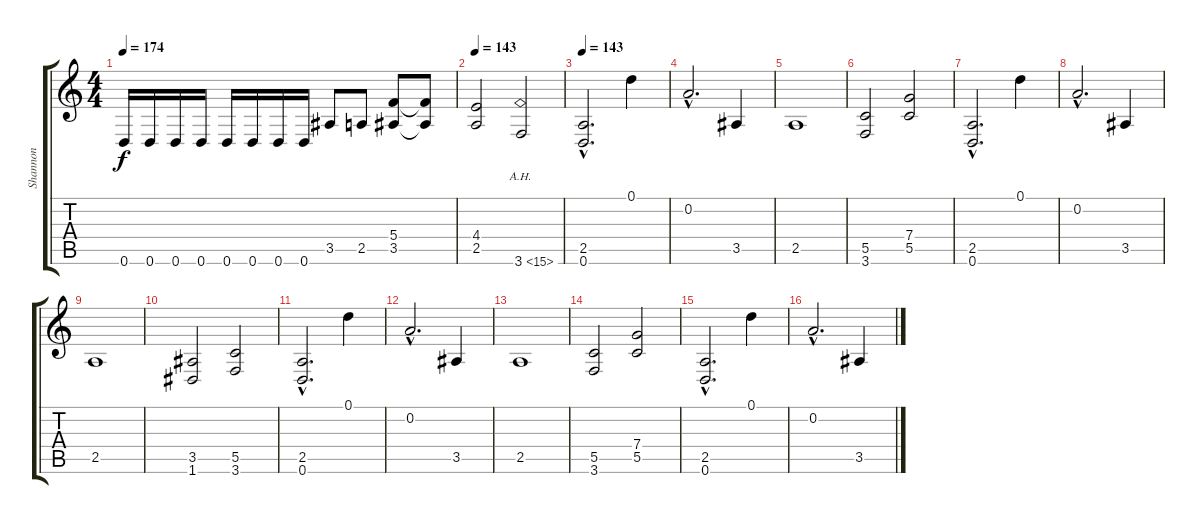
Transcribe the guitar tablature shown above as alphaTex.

\track ("Shannon" "Shannon") {instrument distortionguitar}
\staff {score tabs}
\tuning (D4 A3 F3 C3 G2 D2) {hide}
\ts (4 4)
\tempo 174
\clef g2
\ks c
0.6.16{dy f} 0.6.16 0.6.16 0.6.16 0.6.16 0.6.16 0.6.16 0.6.16 3.5.8 2.5.8 (5.4 3.5).8 (5.4{t} 3.5{t}).8 |
\tempo 143
(4.4 2.5).2 3.6{ah 12}.2 |
\tempo 143
(2.5{hac} 0.6{hac}).2{d} 0.1.4 |
0.2{hac}.2{d} 3.5.4 |
2.5.1 |
(5.5 3.6).2 (7.4 5.5).2 |
(2.5{hac} 0.6{hac}).2{d} 0.1.4 |
0.2{hac}.2{d} 3.5.4 |
2.5.1 |
(3.5 1.6).2 (5.5 3.6).2 |
(2.5{hac} 0.6{hac}).2{d} 0.1.4 |
0.2{hac}.2{d} 3.5.4 |
2.5.1 |
(5.5 3.6).2 (7.4 5.5).2 |
(2.5{hac} 0.6{hac}).2{d} 0.1.4 |
0.2{hac}.2{d} 3.5.4
